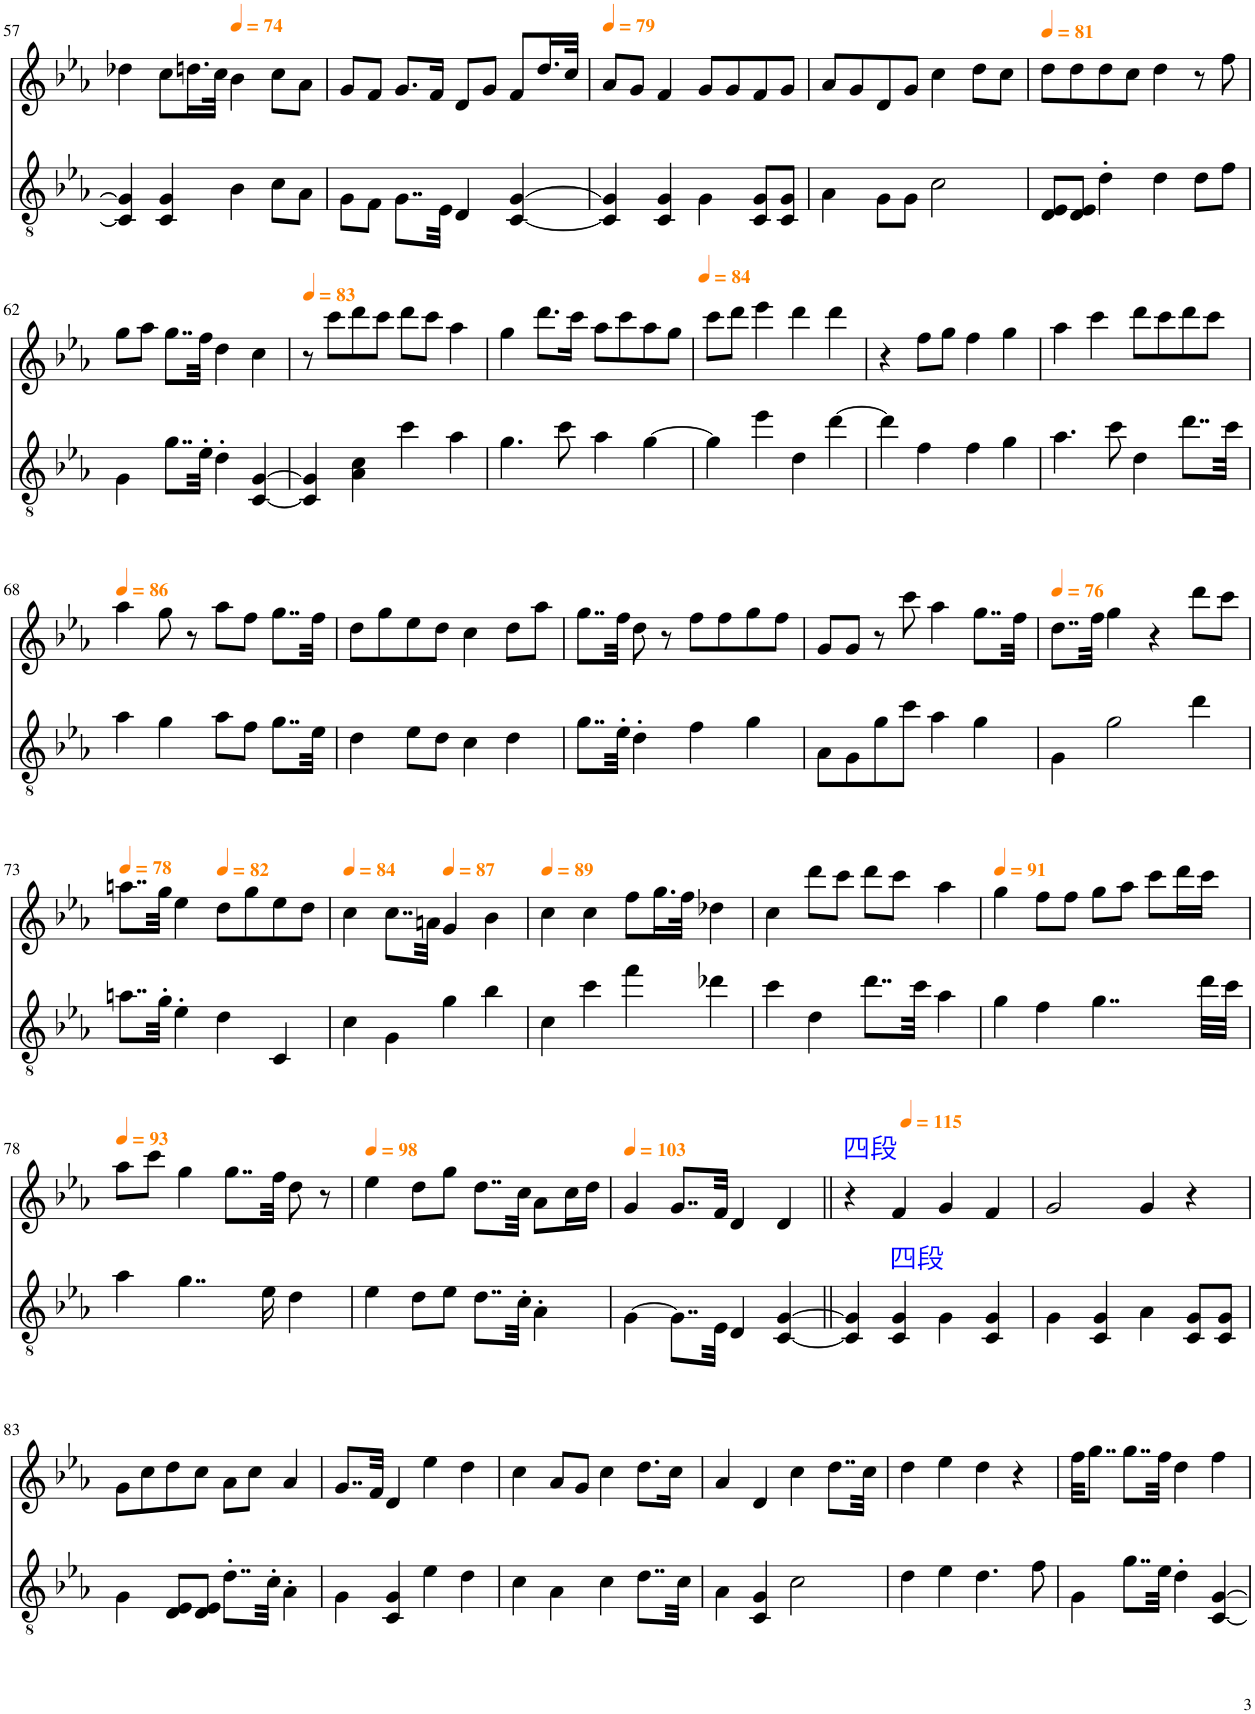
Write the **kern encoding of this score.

**kern	**kern
*part2	*part1
*staff2	*staff1
*I"琴, [A-02]	*I"フルート
!!LO:PB:g=z
*clefGv2	*clefG2
*k[b-e-a-]	*k[b-e-a-]
*M4/4	*M4/4
=57	=57
4C/] 4G/]	4dd-X\
4C/ 4G/	8cc\L
.	16.ddn\L
.	32cc\JJk
*	*MM74
4B-\	4b-\
8c\L	8cc\L
8A-\J	8a-\J
=58	=58
8G\L	8g/L
8F\J	8f/J
8..G\L	8.g/L
.	16f/Jk
32E-\Jkk	.
4D/	8d/L
.	8g/J
[4C/ [4G/	8f/L
.	16.dd/L
.	32cc/JJk
=59	=59
*	*MM79
4C/] 4G/]	8a-/L
.	8g/J
4C/ 4G/	4f/
4G\	8g/L
.	8g/
8C/ 8G/L	8f/
8C/ 8G/J	8g/J
=60	=60
4A-\	8a-/L
.	8g/
8G\L	8d/
8G\J	8g/J
2c\	4cc\
.	8dd\L
.	8cc\J
=61	=61
*	*MM81
8D/ 8E-/L	8dd\L
8D/ 8E-/J	8dd\
4d'\	8dd\
.	8cc\J
4d\	4dd\
8d\L	8r
8f\J	8ff\
!!LO:LB:g=z
=62	=62
4G\	8gg\L
.	8aa-\J
8..g\L	8..gg\L
32e-'\Jkk	32ff\Jkk
4d'\	4dd\
[4C/ [4G/	4cc\
=63	=63
*	*MM83
4C/] 4G/]	8r
.	8ccc\L
4A-\ 4c\	8ddd\
.	8ccc\J
4cc\	8ddd\L
.	8ccc\J
4a-\	4aa-\
=64	=64
4.g\	4gg\
.	8.ddd\L
8cc\	.
.	16ccc\Jk
4a-\	8aa-\L
.	8ccc\
[4g\	8aa-\
.	8gg\J
=65	=65
*	*MM84
4g\]	8ccc\L
.	8ddd\J
4ee-\	4eee-\
4d\	4ddd\
[4dd\	4ddd\
=66	=66
4dd\]	4r
4f\	8ff\L
.	8gg\J
4f\	4ff\
4g\	4gg\
=67	=67
4.a-\	4aa-\
.	4ccc\
8cc\	.
4d\	8ddd\L
.	8ccc\
8..dd\L	8ddd\
.	8ccc\J
32cc\Jkk	.
!!LO:LB:g=z
=68	=68
*	*MM86
4a-\	4aa-\
4g\	8gg\
.	8r
8a-\L	8aa-\L
8f\J	8ff\J
8..g\L	8..gg\L
32e-\Jkk	32ff\Jkk
=69	=69
4d\	8dd\L
.	8gg\
8e-\L	8ee-\
8d\J	8dd\J
4c\	4cc\
4d\	8dd\L
.	8aa-\J
=70	=70
8..g\L	8..gg\L
32e-'\Jkk	32ff\Jkk
4d'\	8dd\
.	8r
4f\	8ff\L
.	8ff\
4g\	8gg\
.	8ff\J
=71	=71
8A-\L	8g/L
8G\	8g/J
8g\	8r
8cc\J	8ccc\
4a-\	4aa-\
4g\	8..gg\L
.	32ff\Jkk
=72	=72
*	*MM76
4G\	8..dd\L
.	32ff\Jkk
2g\	4gg\
.	4r
4dd\	8ddd\L
.	8ccc\J
!!LO:LB:g=z
=73	=73
*	*MM78
8..an\L	8..aan\L
32g'\Jkk	32gg\Jkk
4e-'\	4ee-\
*	*MM82
4d\	8dd\L
.	8gg\
4C/	8ee-\
.	8dd\J
=74	=74
*	*MM84
4c\	4cc\
4G\	8..cc\L
.	32an\Jkk
*	*MM87
4g\	4g/
4b-\	4b-\
=75	=75
*	*MM89
4c\	4cc\
4cc\	4cc\
4ff\	8ff\L
.	16.gg\L
.	32ff\JJk
4dd-X\	4dd-X\
=76	=76
4cc\	4cc\
4d\	8ddd\L
.	8ccc\J
8..dd\L	8ddd\L
.	8ccc\J
32cc\Jkk	.
4a-\	4aa-\
=77	=77
*	*MM91
4g\	4gg\
4f\	8ff\L
.	8ff\J
4..g\	8gg\L
.	8aa-\J
.	8ccc\L
.	16ddd\L
32dd\LLL	16ccc\JJ
32cc\JJJ	.
!!LO:LB:g=z
=78	=78
*	*MM93
4a-\	8aa-\L
.	8ccc\J
4..g\	4gg\
.	8..gg\L
16e-\	.
.	32ff\Jkk
4d\	8dd\
.	8r
=79	=79
*	*MM98
4e-\	4ee-\
8d\L	8dd\L
8e-\J	8gg\J
8..d\L	8..dd\L
32c'\Jkk	32cc\Jkk
4A-'\	8a-\L
.	16cc\L
.	16dd\JJ
=80	=80
*	*MM103
[4G\	4g/
8..G\L]	8..g/L
32E-\Jkk	32f/Jkk
4D/	4d/
[4C/ [4G/	4d/
=81||	=81||
!	!LO:TX:a:color=#0000FF:t=四段
4C/] 4G/]	4r
*	*MM115
!LO:TX:a:color=#0000FF:t=四段	!
4C/ 4G/	4f/
4G\	4g/
4C/ 4G/	4f/
=82	=82
4G\	2g/
4C/ 4G/	.
4A-\	4g/
8C/ 8G/L	4r
8C/ 8G/J	.
!!LO:LB:g=z
=83	=83
4G\	8g\L
.	8cc\
8D/ 8E-/L	8dd\
8D/ 8E-/J	8cc\J
8..d'\L	8a-\L
.	8cc\J
32c'\Jkk	.
4A-'\	4a-/
=84	=84
4G\	8..g/L
.	32f/Jkk
4C/ 4G/	4d/
4e-\	4ee-\
4d\	4dd\
=85	=85
4c\	4cc\
4A-\	8a-/L
.	8g/J
4c\	4cc\
8..d\L	8.dd\L
.	16cc\Jk
32c\Jkk	.
=86	=86
4A-\	4a-/
4C/ 4G/	4d/
2c\	4cc\
.	8..dd\L
.	32cc\Jkk
=87	=87
4d\	4dd\
4e-\	4ee-\
4.d\	4dd\
.	4r
8f\	.
=88	=88
4G\	32ff\KKL
.	8..gg\J
8..g\L	8..gg\L
32e-\Jkk	32ff\Jkk
4d'\	4dd\
[4C/ [4G/	4ff\
=	=
*-	*-
